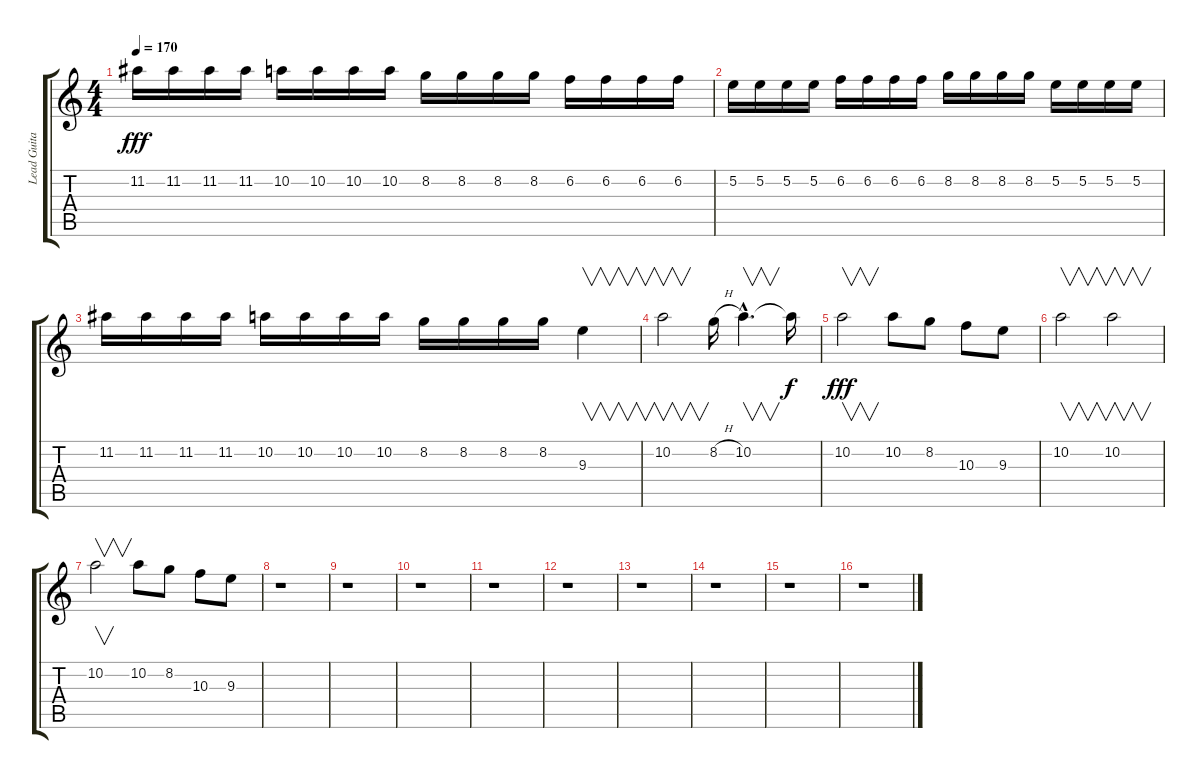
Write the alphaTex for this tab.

\track ("Lead Guitar II" "Lead Guita") {instrument overdrivenguitar}
\staff {score tabs}
\tuning (E4 B3 G3 D3 A2 E2) {hide}
\ts (4 4)
\tempo 170
\clef g2
\ks c
11.2.16{dy fff} 11.2.16 11.2.16 11.2.16 10.2.16 10.2.16 10.2.16 10.2.16 8.2.16 8.2.16 8.2.16 8.2.16 6.2.16 6.2.16 6.2.16 6.2.16 |
5.2.16 5.2.16 5.2.16 5.2.16 6.2.16 6.2.16 6.2.16 6.2.16 8.2.16 8.2.16 8.2.16 8.2.16 5.2.16 5.2.16 5.2.16 5.2.16 |
11.2.16 11.2.16 11.2.16 11.2.16 10.2.16 10.2.16 10.2.16 10.2.16 8.2.16 8.2.16 8.2.16 8.2.16 9.3.4{v} |
10.2.2{v} 8.2{h}.16 10.2{hac}.4{v d} 10.2{t}.16{dy f} |
10.2.2{v dy fff} 10.2.8 8.2.8 10.3.8 9.3.8 |
10.2.2{v} 10.2.2{v} |
10.2.2{v} 10.2.8 8.2.8 10.3.8 9.3.8 |
r.1 |
r.1 |
r.1 |
r.1 |
r.1 |
r.1 |
r.1 |
r.1 |
r.1
